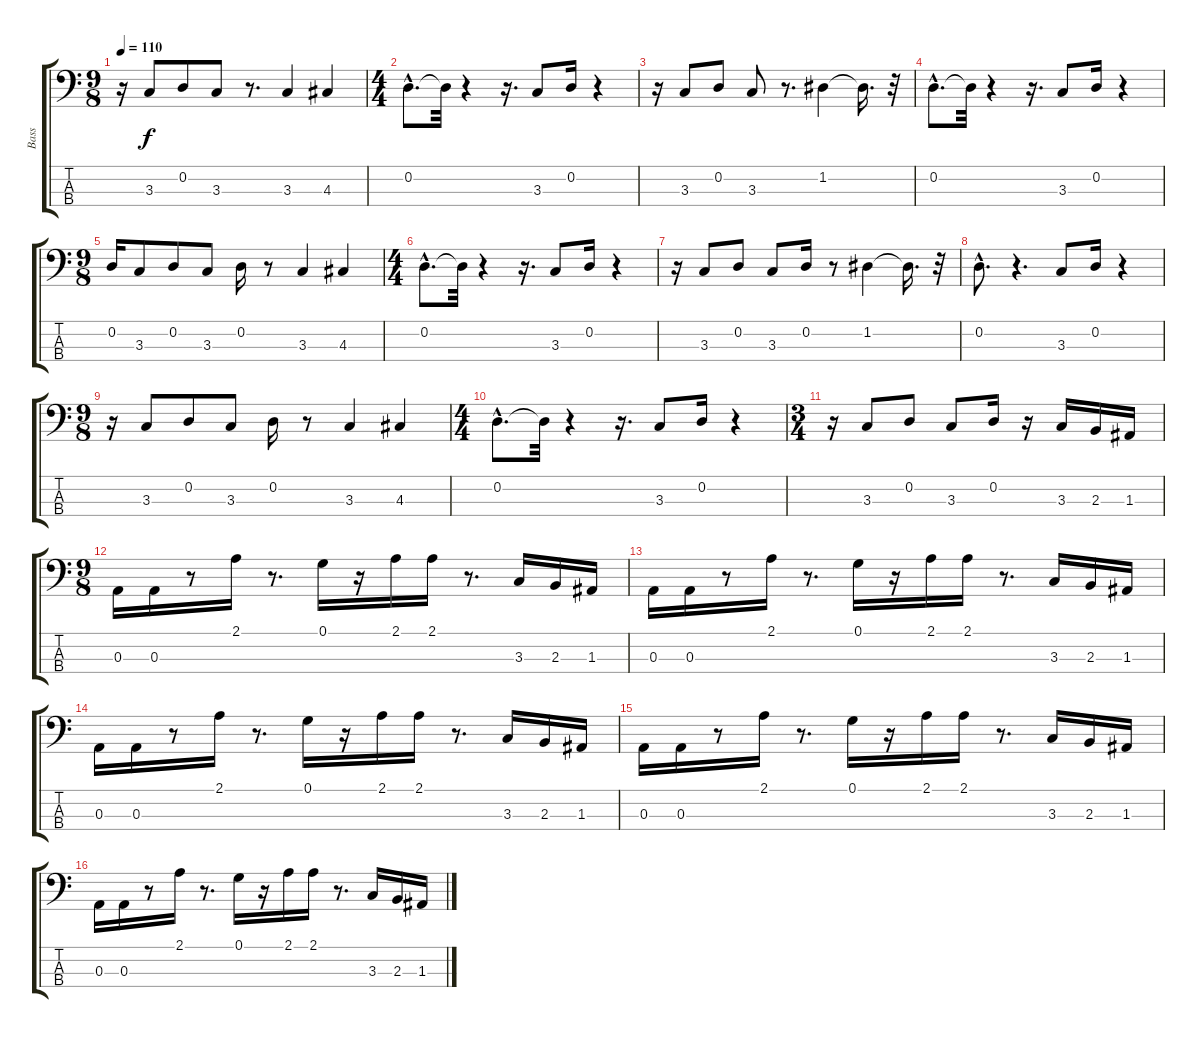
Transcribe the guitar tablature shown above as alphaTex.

\track ("Bass" "Bass") {instrument electricbassfinger}
\staff {score tabs}
\tuning (G2 D2 A1 E1) {hide}
\ts (9 8)
\tempo 110
\clef f4
\ks c
r.16{dy f} 3.3.8 0.2.8 3.3.8 r.8{d} 3.3.4 4.3.4 |
\ts (4 4)
0.2{hac}.8{d} 0.2{t}.32 r.4 r.16{d} 3.3.8 0.2.16 r.4 |
r.16 3.3.8 0.2.8 3.3.8 r.8{d} 1.2.4 1.2{t}.16{d} r.32 |
0.2{hac}.8{d} 0.2{t}.32 r.4 r.16{d} 3.3.8 0.2.16 r.4 |
\ts (9 8)
0.2.16 3.3.8 0.2.8 3.3.8 0.2.16 r.8 3.3.4 4.3.4 |
\ts (4 4)
0.2{hac}.8{d} 0.2{t}.32 r.4 r.16{d} 3.3.8 0.2.16 r.4 |
r.16 3.3.8 0.2.8 3.3.8 0.2.16 r.8 1.2.4 1.2{t}.16{d} r.32 |
0.2{hac}.8{d} r.4{d} 3.3.8 0.2.16 r.4 |
\ts (9 8)
r.16 3.3.8 0.2.8 3.3.8 0.2.16 r.8 3.3.4 4.3.4 |
\ts (4 4)
0.2{hac}.8{d} 0.2{t}.32 r.4 r.16{d} 3.3.8 0.2.16 r.4 |
\ts (3 4)
r.16 3.3.8 0.2.8 3.3.8 0.2.16 r.16 3.3.16 2.3.16 1.3.16 |
\ts (9 8)
0.3.16 0.3.16 r.8 2.1.16 r.8{d} 0.1.16 r.16 2.1.16 2.1.16 r.8{d} 3.3.16 2.3.16 1.3.16 |
0.3.16 0.3.16 r.8 2.1.16 r.8{d} 0.1.16 r.16 2.1.16 2.1.16 r.8{d} 3.3.16 2.3.16 1.3.16 |
0.3.16 0.3.16 r.8 2.1.16 r.8{d} 0.1.16 r.16 2.1.16 2.1.16 r.8{d} 3.3.16 2.3.16 1.3.16 |
0.3.16 0.3.16 r.8 2.1.16 r.8{d} 0.1.16 r.16 2.1.16 2.1.16 r.8{d} 3.3.16 2.3.16 1.3.16 |
0.3.16 0.3.16 r.8 2.1.16 r.8{d} 0.1.16 r.16 2.1.16 2.1.16 r.8{d} 3.3.16 2.3.16 1.3.16
